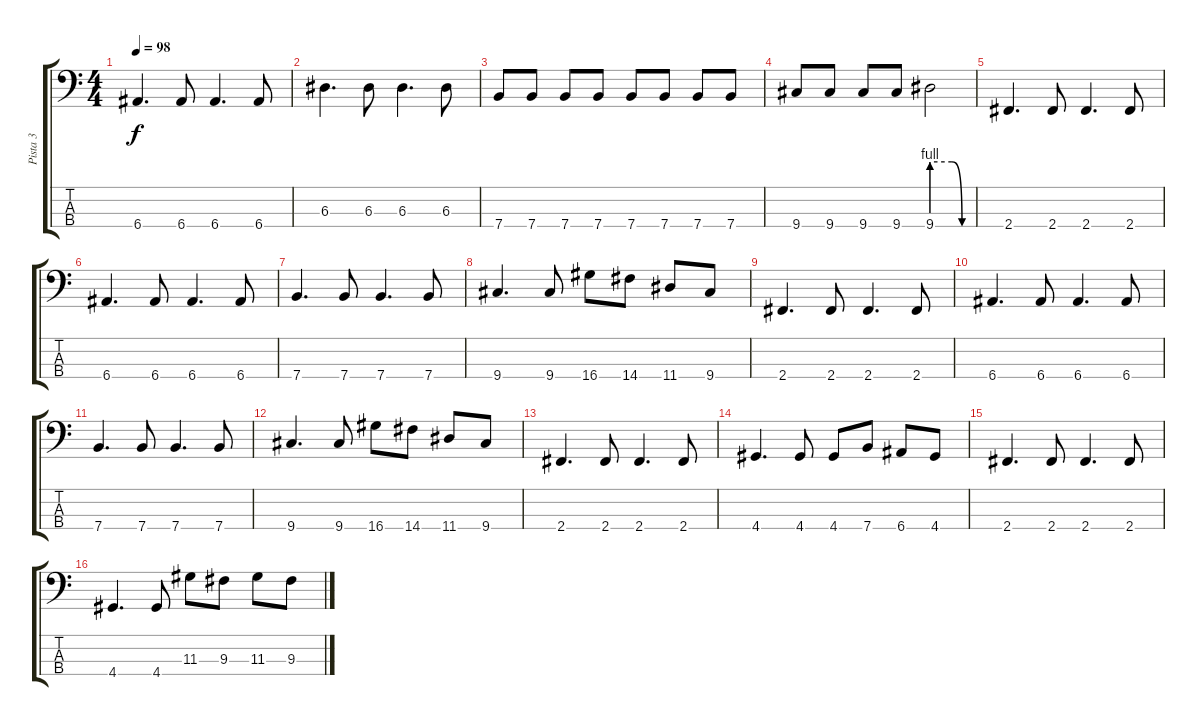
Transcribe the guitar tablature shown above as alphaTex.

\track ("Pista 3" "Pista 3") {instrument electricbasspick}
\staff {score tabs}
\tuning (G2 D2 A1 E1) {hide}
\ts (4 4)
\tempo 98
\clef f4
\ks c
6.4.4{d dy f} 6.4.8 6.4.4{d} 6.4.8 |
6.3.4{d} 6.3.8 6.3.4{d} 6.3.8 |
7.4.8 7.4.8 7.4.8 7.4.8 7.4.8 7.4.8 7.4.8 7.4.8 |
9.4.8 9.4.8 9.4.8 9.4.8 9.4{be (custom 0 4 30 4 45 0 60 0)}.2 |
2.4.4{d} 2.4.8 2.4.4{d} 2.4.8 |
6.4.4{d} 6.4.8 6.4.4{d} 6.4.8 |
7.4.4{d} 7.4.8 7.4.4{d} 7.4.8 |
9.4.4{d} 9.4.8 16.4.8 14.4.8 11.4.8 9.4.8 |
2.4.4{d} 2.4.8 2.4.4{d} 2.4.8 |
6.4.4{d} 6.4.8 6.4.4{d} 6.4.8 |
7.4.4{d} 7.4.8 7.4.4{d} 7.4.8 |
9.4.4{d} 9.4.8 16.4.8 14.4.8 11.4.8 9.4.8 |
2.4.4{d} 2.4.8 2.4.4{d} 2.4.8 |
4.4.4{d} 4.4.8 4.4.8 7.4.8 6.4.8 4.4.8 |
2.4.4{d} 2.4.8 2.4.4{d} 2.4.8 |
4.4.4{d} 4.4.8 11.3.8 9.3.8 11.3.8 9.3.8
